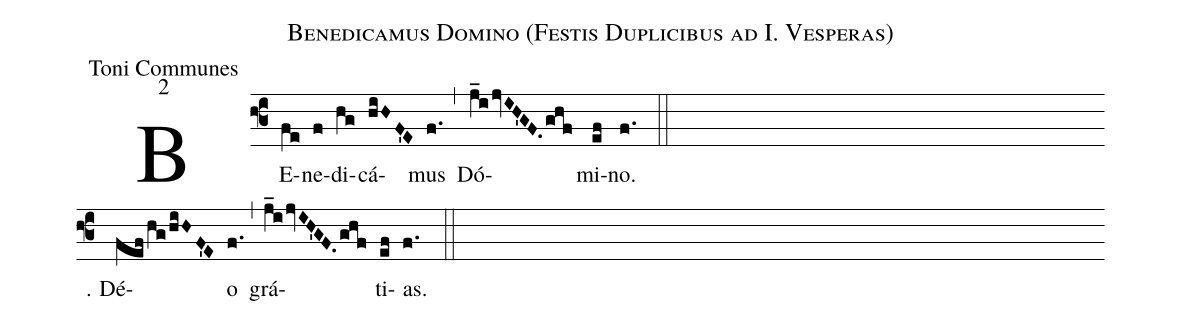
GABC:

name:Benedicamus Domino (Festis Duplicibus ad I. Vesperas);
office-part:Toni Communes;
mode:2;
%%
(f3)BE(fe)ne(f)di(hg)cá(hiHF'E)mus(f.) (,)Dó(j_ijvIH'GF.ghf//)mi(ef)no.(f. ) (::) (Z-)
℟. Dé(fef/hg/hiHF'E)o(f.) (,) grá(j_ijvIH'GF.ghf)ti(ef)as.(f. ) (::)
